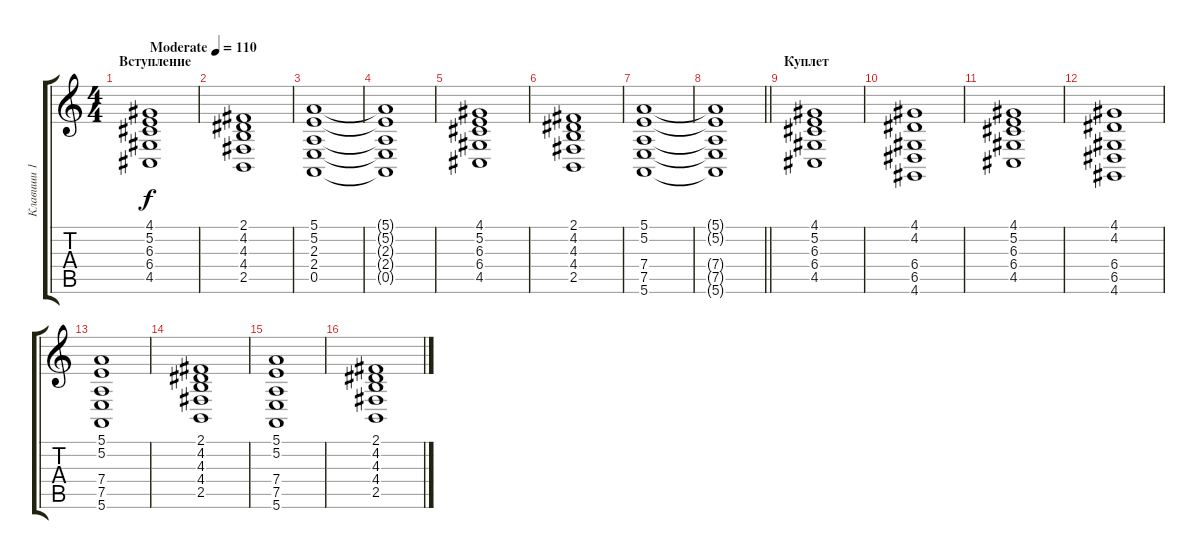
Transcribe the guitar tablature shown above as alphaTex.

\track ("Клавиши 1" "Клавиши 1") {instrument stringensemble1}
\staff {score tabs}
\tuning (E4 B3 G3 D3 A2 E2) {hide}
\ts (4 4)
\section ("" "Вступление")
\tempo (110 "Moderate")
\clef g2
\ks c
(4.1 5.2 6.3 6.4 4.5).1{dy f instrument stringensemble1} |
(2.1 4.2 4.3 4.4 2.5).1 |
(5.1 5.2 2.3 2.4 0.5).1 |
(5.1{t} 5.2{t} 2.3{t} 2.4{t} 0.5{t}).1 |
(4.1 5.2 6.3 6.4 4.5).1 |
(2.1 4.2 4.3 4.4 2.5).1 |
(5.1 5.2 7.4 7.5 5.6).1 |
\barLineRight lightlight
(5.1{t} 5.2{t} 7.4{t} 7.5{t} 5.6{t}).1 |
\section ("" "Куплет")
(4.1 5.2 6.3 6.4 4.5).1 |
(4.1 4.2 6.4 6.5 4.6).1 |
(4.1 5.2 6.3 6.4 4.5).1 |
(4.1 4.2 6.4 6.5 4.6).1 |
(5.1 5.2 7.4 7.5 5.6).1 |
(2.1 4.2 4.3 4.4 2.5).1 |
(5.1 5.2 7.4 7.5 5.6).1 |
(2.1 4.2 4.3 4.4 2.5).1
